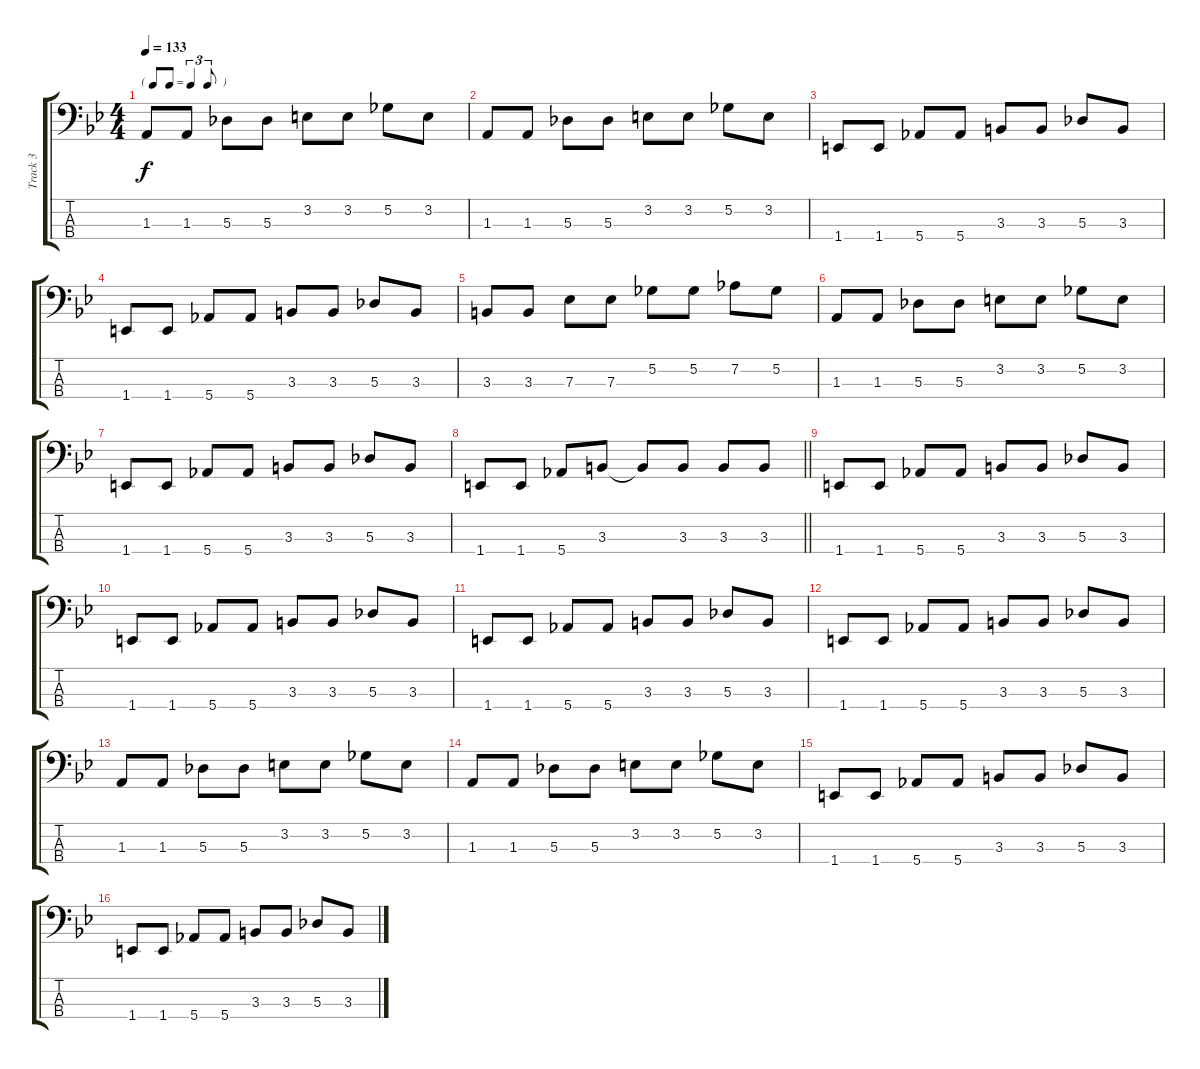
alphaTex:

\track ("Track 3" "Track 3") {instrument electricbassfinger}
\staff {score tabs}
\tuning (Gb2 Db2 Ab1 Eb1) {hide}
\ts (4 4)
\tf triplet8th
\tempo 133
\clef f4
\ks bb
1.3.8{dy f} 1.3.8 5.3.8 5.3.8 3.2.8 3.2.8 5.2.8 3.2.8 |
1.3.8 1.3.8 5.3.8 5.3.8 3.2.8 3.2.8 5.2.8 3.2.8 |
1.4.8 1.4.8 5.4.8 5.4.8 3.3.8 3.3.8 5.3.8 3.3.8 |
1.4.8 1.4.8 5.4.8 5.4.8 3.3.8 3.3.8 5.3.8 3.3.8 |
3.3.8 3.3.8 7.3.8 7.3.8 5.2.8 5.2.8 7.2.8 5.2.8 |
1.3.8 1.3.8 5.3.8 5.3.8 3.2.8 3.2.8 5.2.8 3.2.8 |
1.4.8 1.4.8 5.4.8 5.4.8 3.3.8 3.3.8 5.3.8 3.3.8 |
\barLineRight lightlight
1.4.8 1.4.8 5.4.8 3.3.8 3.3{t}.8 3.3.8 3.3.8 3.3.8 |
1.4.8 1.4.8 5.4.8 5.4.8 3.3.8 3.3.8 5.3.8 3.3.8 |
1.4.8 1.4.8 5.4.8 5.4.8 3.3.8 3.3.8 5.3.8 3.3.8 |
1.4.8 1.4.8 5.4.8 5.4.8 3.3.8 3.3.8 5.3.8 3.3.8 |
1.4.8 1.4.8 5.4.8 5.4.8 3.3.8 3.3.8 5.3.8 3.3.8 |
1.3.8 1.3.8 5.3.8 5.3.8 3.2.8 3.2.8 5.2.8 3.2.8 |
1.3.8 1.3.8 5.3.8 5.3.8 3.2.8 3.2.8 5.2.8 3.2.8 |
1.4.8 1.4.8 5.4.8 5.4.8 3.3.8 3.3.8 5.3.8 3.3.8 |
1.4.8 1.4.8 5.4.8 5.4.8 3.3.8 3.3.8 5.3.8 3.3.8
